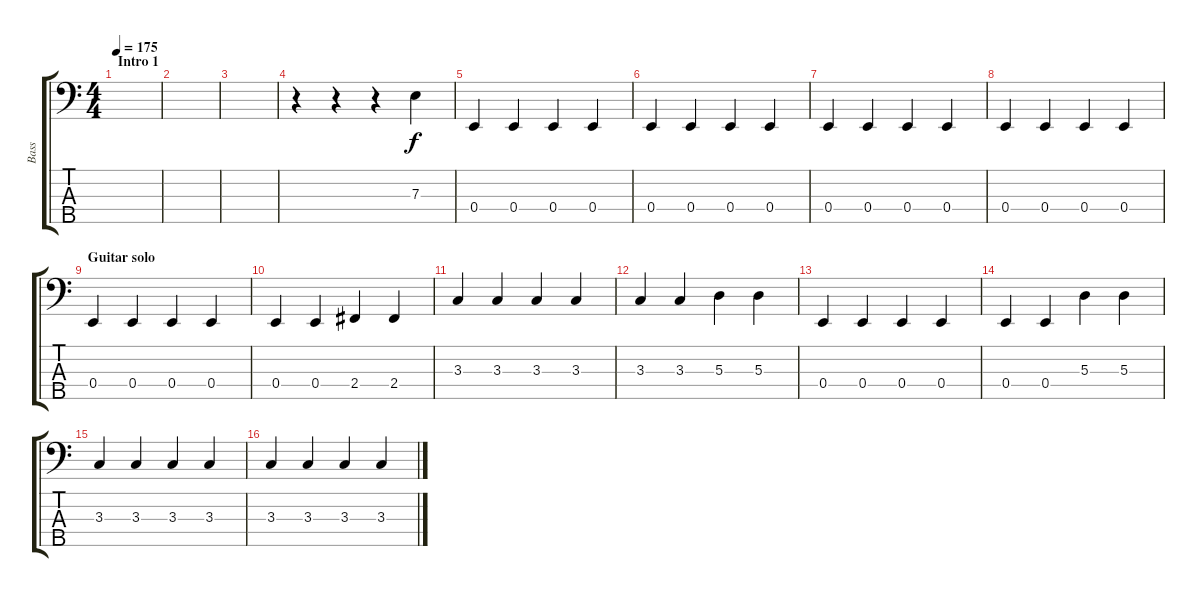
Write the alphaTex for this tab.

\track ("Bass" "Bass") {instrument electricbassfinger}
\staff {score tabs}
\tuning (G2 D2 A1 E1 B0) {hide}
\ts (4 4)
\section ("" "Intro 1")
\tempo 175
\clef f4
\ks c
|
|
|
r.4 r.4 r.4 7.3.4 |
0.4.4 0.4.4 0.4.4 0.4.4 |
0.4.4 0.4.4 0.4.4 0.4.4 |
0.4.4 0.4.4 0.4.4 0.4.4 |
0.4.4 0.4.4 0.4.4 0.4.4 |
\section ("" "Guitar solo")
0.4.4 0.4.4 0.4.4 0.4.4 |
0.4.4 0.4.4 2.4.4 2.4.4 |
3.3.4 3.3.4 3.3.4 3.3.4 |
3.3.4 3.3.4 5.3.4 5.3.4 |
0.4.4 0.4.4 0.4.4 0.4.4 |
0.4.4 0.4.4 5.3.4 5.3.4 |
3.3.4 3.3.4 3.3.4 3.3.4 |
3.3.4 3.3.4 3.3.4 3.3.4
